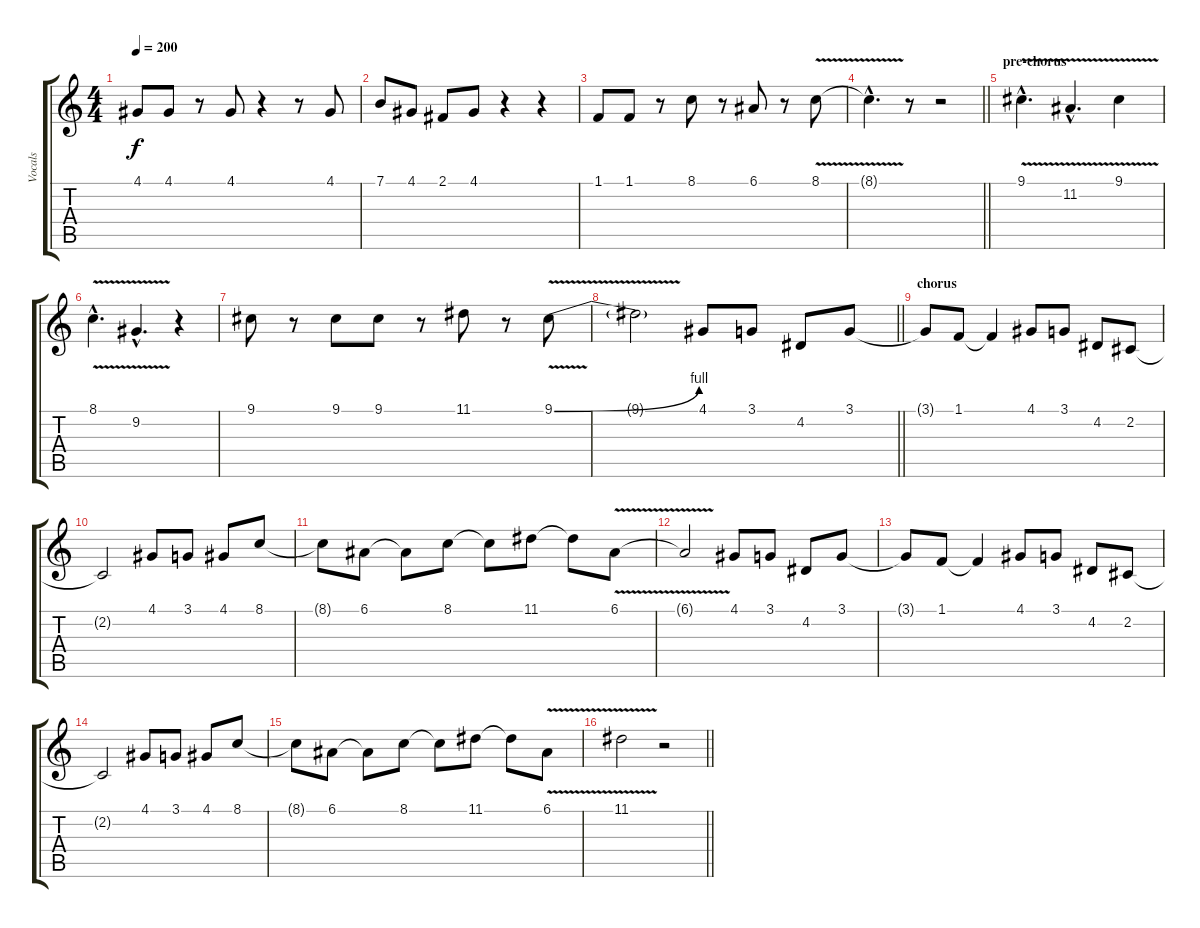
\track ("Vocals" "Vocals") {instrument oboe}
\staff {score tabs}
\tuning (E4 B3 G3 D3 A2 E2) {hide}
\ts (4 4)
\tempo 200
\clef g2
\ks c
4.1.8{dy f} 4.1.8 r.8 4.1.8 r.4 r.8 4.1.8 |
7.1.8 4.1.8 2.1.8 4.1.8 r.4 r.4 |
1.1.8 1.1.8 r.8 8.1.8 r.8 6.1.8 r.8 8.1{v}.8 |
\barLineRight lightlight
8.1{hac t}.4{d} r.8 r.2 |
\section ("" "pre-chorus")
9.1{v hac}.4{d} 11.2{v hac}.4{d} 9.1{v}.4 |
8.1{v hac}.4{d} 9.2{v hac}.4{d} r.4 |
9.1.8 r.8 9.1.8 9.1.8 r.8 11.1.8 r.8 9.1{be (bend 0 0 60 4) v}.8 |
\barLineRight lightlight
9.1{t}.2 4.1.8 3.1.8 4.2.8 3.1.8 |
\section ("" "chorus")
3.1{t}.8 1.1.8 1.1{t}.4 4.1.8 3.1.8 4.2.8 2.2.8 |
2.2{t}.2 4.1.8 3.1.8 4.1.8 8.1.8 |
8.1{t}.8 6.1.8 6.1{t}.8 8.1.8 8.1{t}.8 11.1.8 11.1{t}.8 6.1{v}.8 |
6.1{t}.2 4.1.8 3.1.8 4.2.8 3.1.8 |
3.1{t}.8 1.1.8 1.1{t}.4 4.1.8 3.1.8 4.2.8 2.2.8 |
2.2{t}.2 4.1.8 3.1.8 4.1.8 8.1.8 |
8.1{t}.8 6.1.8 6.1{t}.8 8.1.8 8.1{t}.8 11.1.8 11.1{t}.8 6.1{v}.8 |
\barLineRight lightlight
11.1{v}.2 r.2
